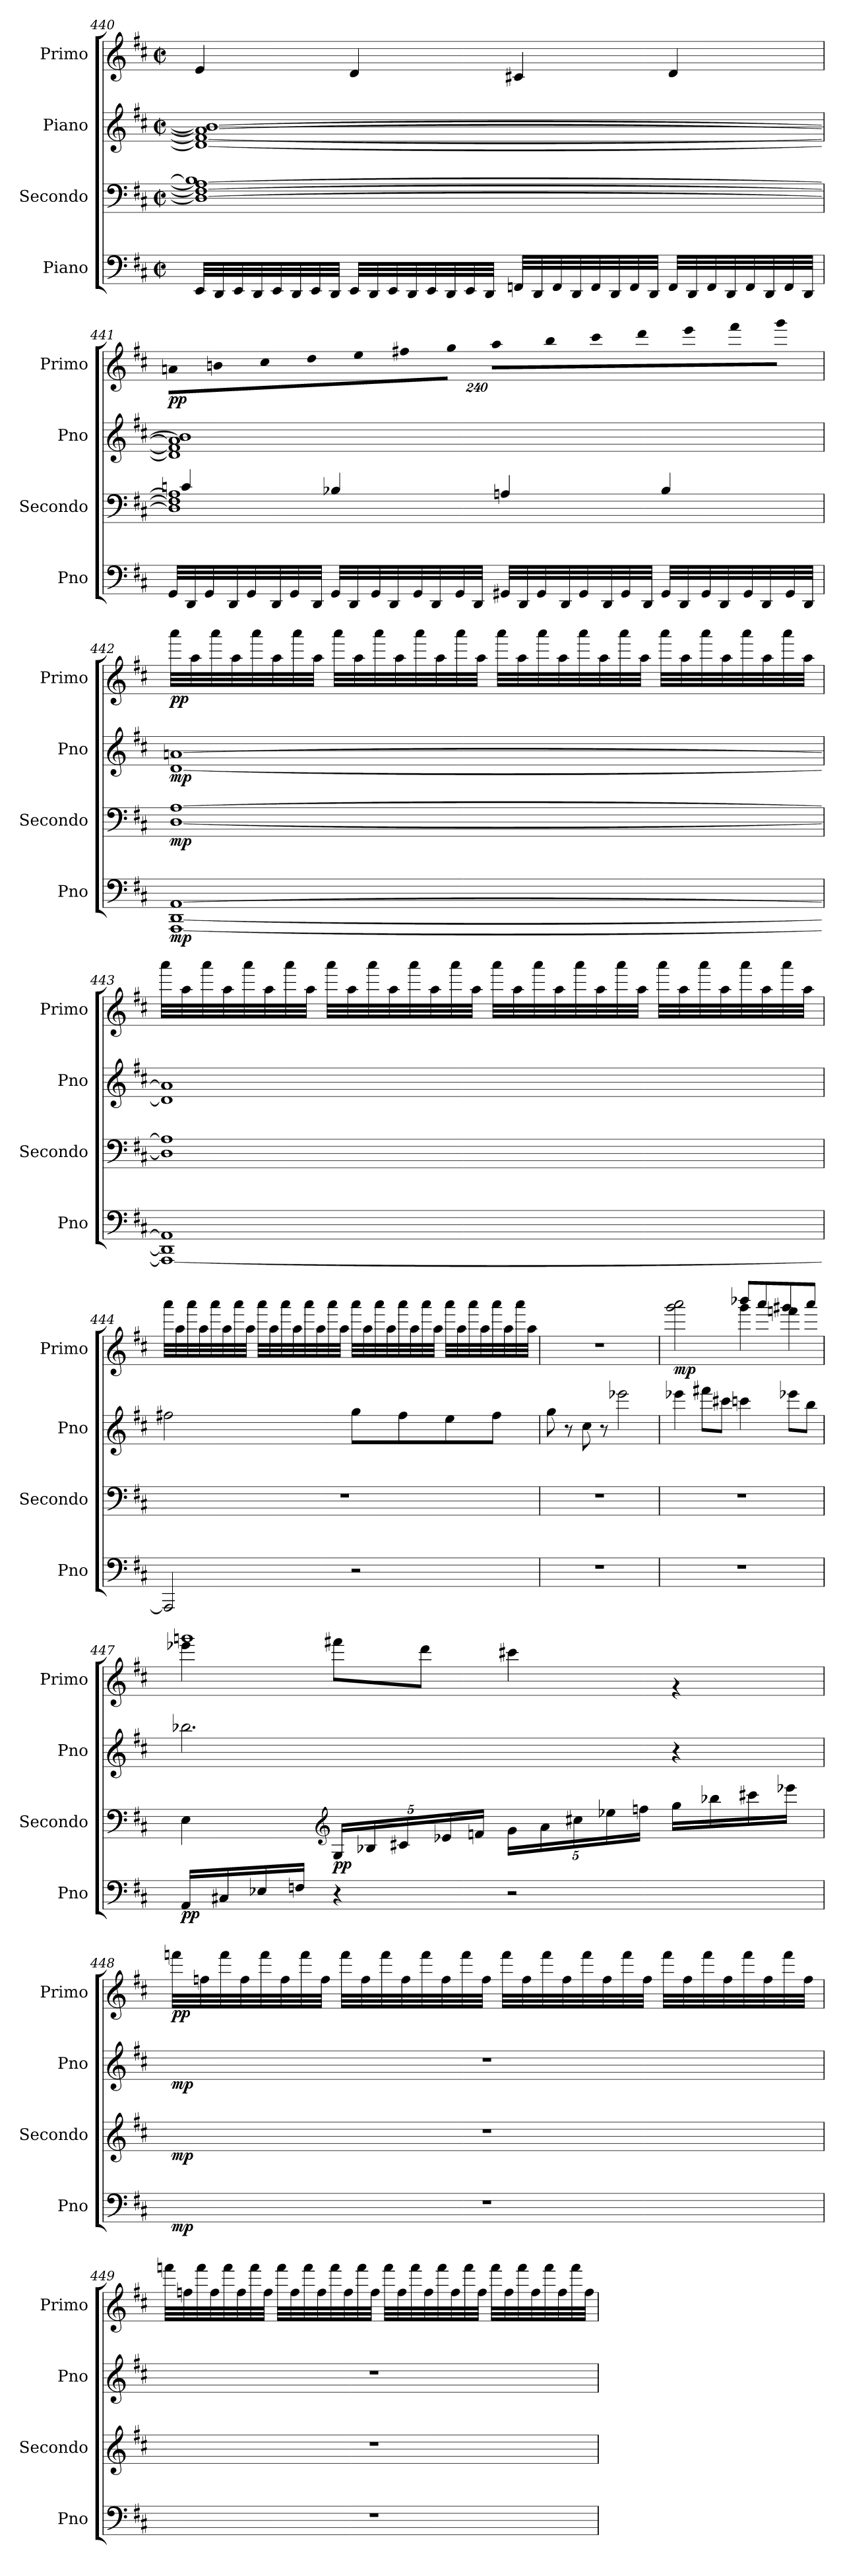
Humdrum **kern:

**kern	**dynam	**kern	**dynam	**kern	**dynam	**kern	**dynam
*part4	*part4	*part3	*part3	*part2	*part2	*part1	*part1
*staff4	*staff4	*staff3	*staff3	*staff2	*staff2	*staff1	*staff1
*I"Piano	*	*I"Secondo	*	*I"Piano	*	*I"Primo	*
*I'Pno	*	*I'Secondo	*	*I'Pno	*	*I'Primo	*
!!LO:PB:g=z
*clefF4	*	*clefF4	*	*clefG2	*	*clefG2	*
*k[f#c#]	*	*k[f#c#]	*	*k[f#c#]	*	*k[f#c#]	*
*M4/4	*	*M4/4	*	*M4/4	*	*M4/4	*
*met(c|)	*	*met(c|)	*	*met(c|)	*	*met(c|)	*
=440	=440	=440	=440	=440	=440	=440	=440
*	*	*^	*	*	*	*	*
32EE/LLL	.	1D_ 1F_ 1A-_	1B-]	.	1d_ 1f_ 1a-_ 1b-_	.	4e/	.
32DD/	.	.	.	.	.	.	.	.
32EE/	.	.	.	.	.	.	.	.
32DD/	.	.	.	.	.	.	.	.
32EE/	.	.	.	.	.	.	.	.
32DD/	.	.	.	.	.	.	.	.
32EE/	.	.	.	.	.	.	.	.
32DD/JJJ	.	.	.	.	.	.	.	.
32EE/LLL	.	.	.	.	.	.	4d/	.
32DD/	.	.	.	.	.	.	.	.
32EE/	.	.	.	.	.	.	.	.
32DD/	.	.	.	.	.	.	.	.
32EE/	.	.	.	.	.	.	.	.
32DD/	.	.	.	.	.	.	.	.
32EE/	.	.	.	.	.	.	.	.
32DD/JJJ	.	.	.	.	.	.	.	.
32FFn/LLL	.	.	.	.	.	.	4c#X/	.
32DD/	.	.	.	.	.	.	.	.
32FF/	.	.	.	.	.	.	.	.
32DD/	.	.	.	.	.	.	.	.
32FF/	.	.	.	.	.	.	.	.
32DD/	.	.	.	.	.	.	.	.
32FF/	.	.	.	.	.	.	.	.
32DD/JJJ	.	.	.	.	.	.	.	.
32FF/LLL	.	.	.	.	.	.	4d/	.
32DD/	.	.	.	.	.	.	.	.
32FF/	.	.	.	.	.	.	.	.
32DD/	.	.	.	.	.	.	.	.
32FF/	.	.	.	.	.	.	.	.
32DD/	.	.	.	.	.	.	.	.
32FF/	.	.	.	.	.	.	.	.
32DD/JJJ	.	.	.	.	.	.	.	.
!!LO:LB:g=z
=441	=441	=441	=441	=441	=441	=441	=441	=441
*	*	*	*	*	*	*	*Xbrackettup	*
!	!	!	!	!	!	!	!LO:N:vis=32	!LO:DY:b
32GG/LLL	.	1D] 1F] 1A-]	4cn/	.	1d] 1f] 1a-] 1b-]	.	1920%137an\LLL	pp
32DD/	.	.	.	.	.	.	.	.
32GG/	.	.	.	.	.	.	.	.
!	!	!	!	!	!	!	!LO:N:vis=32	!
.	.	.	.	.	.	.	1920%137bn\	.
32DD/	.	.	.	.	.	.	.	.
32GG/	.	.	.	.	.	.	.	.
!	!	!	!	!	!	!	!LO:N:vis=32	!
.	.	.	.	.	.	.	1920%137cc#\	.
32DD/	.	.	.	.	.	.	.	.
32GG/	.	.	.	.	.	.	.	.
!	!	!	!	!	!	!	!LO:N:vis=32	!
.	.	.	.	.	.	.	1920%137dd\	.
32DD/JJJ	.	.	.	.	.	.	.	.
32GG/LLL	.	.	4B-X/	.	.	.	.	.
32DD/	.	.	.	.	.	.	.	.
!	!	!	!	!	!	!	!LO:N:vis=32	!
.	.	.	.	.	.	.	1920%137ee\	.
32GG/	.	.	.	.	.	.	.	.
32DD/	.	.	.	.	.	.	.	.
!	!	!	!	!	!	!	!LO:N:vis=32	!
.	.	.	.	.	.	.	1920%137ff#X\	.
32GG/	.	.	.	.	.	.	.	.
32DD/	.	.	.	.	.	.	.	.
!	!	!	!	!	!	!	!LO:N:vis=32	!
.	.	.	.	.	.	.	1920%137gg\JJJ	.
32GG/	.	.	.	.	.	.	.	.
32DD/JJJ	.	.	.	.	.	.	.	.
!	!	!	!	!	!	!	!LO:N:vis=32	!
.	.	.	.	.	.	.	1920%137aa\LLL	.
32GG#X/LLL	.	.	4An/	.	.	.	.	.
32DD/	.	.	.	.	.	.	.	.
32GG#/	.	.	.	.	.	.	.	.
!	!	!	!	!	!	!	!LO:N:vis=32	!
.	.	.	.	.	.	.	1920%137bb\	.
32DD/	.	.	.	.	.	.	.	.
32GG#/	.	.	.	.	.	.	.	.
!	!	!	!	!	!	!	!LO:N:vis=32	!
.	.	.	.	.	.	.	1920%137ccc#\	.
32DD/	.	.	.	.	.	.	.	.
32GG#/	.	.	.	.	.	.	.	.
!	!	!	!	!	!	!	!LO:N:vis=32	!
.	.	.	.	.	.	.	1920%137ddd\	.
32DD/JJJ	.	.	.	.	.	.	.	.
32GG#/LLL	.	.	4B-/	.	.	.	.	.
32DD/	.	.	.	.	.	.	.	.
!	!	!	!	!	!	!	!LO:N:vis=32	!
.	.	.	.	.	.	.	1920%137eee\	.
32GG#/	.	.	.	.	.	.	.	.
32DD/	.	.	.	.	.	.	.	.
!	!	!	!	!	!	!	!LO:N:vis=32	!
.	.	.	.	.	.	.	1920%137fff#\	.
32GG#/	.	.	.	.	.	.	.	.
32DD/	.	.	.	.	.	.	.	.
!	!	!	!	!	!	!	!LO:N:vis=32	!
.	.	.	.	.	.	.	1920%137ggg\JJJ	.
32GG#/	.	.	.	.	.	.	.	.
32DD/JJJ	.	.	.	.	.	.	.	.
.	.	.	.	.	.	.	960ryy	.
*	*	*v	*v	*	*	*	*	*
!!LO:PB:g=z
=442	=442	=442	=442	=442	=442	=442	=442
!	!LO:DY:b	!	!LO:DY:b	!	!LO:DY:b	!	!LO:DY:b
[1AAA [1DD [1AA	mp	[1D [1A	mp	[1d [1an	mp	32aaa\LLL	pp
.	.	.	.	.	.	32aa\	.
.	.	.	.	.	.	32aaa\	.
.	.	.	.	.	.	32aa\	.
.	.	.	.	.	.	32aaa\	.
.	.	.	.	.	.	32aa\	.
.	.	.	.	.	.	32aaa\	.
.	.	.	.	.	.	32aa\JJJ	.
.	.	.	.	.	.	32aaa\LLL	.
.	.	.	.	.	.	32aa\	.
.	.	.	.	.	.	32aaa\	.
.	.	.	.	.	.	32aa\	.
.	.	.	.	.	.	32aaa\	.
.	.	.	.	.	.	32aa\	.
.	.	.	.	.	.	32aaa\	.
.	.	.	.	.	.	32aa\JJJ	.
.	.	.	.	.	.	32aaa\LLL	.
.	.	.	.	.	.	32aa\	.
.	.	.	.	.	.	32aaa\	.
.	.	.	.	.	.	32aa\	.
.	.	.	.	.	.	32aaa\	.
.	.	.	.	.	.	32aa\	.
.	.	.	.	.	.	32aaa\	.
.	.	.	.	.	.	32aa\JJJ	.
.	.	.	.	.	.	32aaa\LLL	.
.	.	.	.	.	.	32aa\	.
.	.	.	.	.	.	32aaa\	.
.	.	.	.	.	.	32aa\	.
.	.	.	.	.	.	32aaa\	.
.	.	.	.	.	.	32aa\	.
.	.	.	.	.	.	32aaa\	.
.	.	.	.	.	.	32aa\JJJ	.
!!LO:LB:g=z
=443	=443	=443	=443	=443	=443	=443	=443
1AAA_ 1DD] 1AA]	.	1D] 1A]	.	1d] 1an]	.	32aaa\LLL	.
.	.	.	.	.	.	32aa\	.
.	.	.	.	.	.	32aaa\	.
.	.	.	.	.	.	32aa\	.
.	.	.	.	.	.	32aaa\	.
.	.	.	.	.	.	32aa\	.
.	.	.	.	.	.	32aaa\	.
.	.	.	.	.	.	32aa\JJJ	.
.	.	.	.	.	.	32aaa\LLL	.
.	.	.	.	.	.	32aa\	.
.	.	.	.	.	.	32aaa\	.
.	.	.	.	.	.	32aa\	.
.	.	.	.	.	.	32aaa\	.
.	.	.	.	.	.	32aa\	.
.	.	.	.	.	.	32aaa\	.
.	.	.	.	.	.	32aa\JJJ	.
.	.	.	.	.	.	32aaa\LLL	.
.	.	.	.	.	.	32aa\	.
.	.	.	.	.	.	32aaa\	.
.	.	.	.	.	.	32aa\	.
.	.	.	.	.	.	32aaa\	.
.	.	.	.	.	.	32aa\	.
.	.	.	.	.	.	32aaa\	.
.	.	.	.	.	.	32aa\JJJ	.
.	.	.	.	.	.	32aaa\LLL	.
.	.	.	.	.	.	32aa\	.
.	.	.	.	.	.	32aaa\	.
.	.	.	.	.	.	32aa\	.
.	.	.	.	.	.	32aaa\	.
.	.	.	.	.	.	32aa\	.
.	.	.	.	.	.	32aaa\	.
.	.	.	.	.	.	32aa\JJJ	.
!!LO:PB:g=z
=444	=444	=444	=444	=444	=444	=444	=444
2AAA/]	.	1r	.	2ff#X\	.	32aaa\LLL	.
.	.	.	.	.	.	32aa\	.
.	.	.	.	.	.	32aaa\	.
.	.	.	.	.	.	32aa\	.
.	.	.	.	.	.	32aaa\	.
.	.	.	.	.	.	32aa\	.
.	.	.	.	.	.	32aaa\	.
.	.	.	.	.	.	32aa\JJJ	.
.	.	.	.	.	.	32aaa\LLL	.
.	.	.	.	.	.	32aa\	.
.	.	.	.	.	.	32aaa\	.
.	.	.	.	.	.	32aa\	.
.	.	.	.	.	.	32aaa\	.
.	.	.	.	.	.	32aa\	.
.	.	.	.	.	.	32aaa\	.
.	.	.	.	.	.	32aa\JJJ	.
2r	.	.	.	8gg\L	.	32aaa\LLL	.
.	.	.	.	.	.	32aa\	.
.	.	.	.	.	.	32aaa\	.
.	.	.	.	.	.	32aa\	.
.	.	.	.	8ff#\	.	32aaa\	.
.	.	.	.	.	.	32aa\	.
.	.	.	.	.	.	32aaa\	.
.	.	.	.	.	.	32aa\JJJ	.
.	.	.	.	8ee\	.	32aaa\LLL	.
.	.	.	.	.	.	32aa\	.
.	.	.	.	.	.	32aaa\	.
.	.	.	.	.	.	32aa\	.
.	.	.	.	8ff#\J	.	32aaa\	.
.	.	.	.	.	.	32aa\	.
.	.	.	.	.	.	32aaa\	.
.	.	.	.	.	.	32aa\JJJ	.
!!LO:LB:g=z
=445	=445	=445	=445	=445	=445	=445	=445
1r	.	1r	.	8gg\	.	1r	.
.	.	.	.	8r	.	.	.
.	.	.	.	8cc#\	.	.	.
.	.	.	.	8r	.	.	.
.	.	.	.	2eee-X\	.	.	.
=446	=446	=446	=446	=446	=446	=446	=446
*	*	*	*	*	*	*^	*
!	!	!	!	!	!	!	!	!LO:DY:b
1r	.	1r	.	4eee-X\	.	2ggg\ 2aaa\	2ryy	mp
.	.	.	.	8fff#X\L	.	.	.	.
.	.	.	.	8ccc#X\J	.	.	.	.
.	.	.	.	4cccn\	.	4ggg\	8bbb-X/L	.
.	.	.	.	.	.	.	8aaa/	.
.	.	.	.	8eee-X\L	.	4fffn\	8ggg#X/	.
.	.	.	.	8bb\J	.	.	8aaa/J	.
!!LO:PB:g=z	!!
=447	=447	=447	=447	=447	=447	=447	=447	=447
!	!LO:DY:b	!	!	!	!	!	!	!
16AA/LL	pp	4E\	.	2.bb-X\	.	1gggn	4eee-X\	.
16C#X/	.	.	.	.	.	.	.	.
16E-X/	.	.	.	.	.	.	.	.
*	*	*clefG2	*	*	*	*	*	*
16Fn/JJ	.	.	.	.	.	.	.	.
*	*	*Xbrackettup	*	*	*	*	*	*
!	!	!	!LO:DY:b	!	!	!	!	!
4r	.	20G/LL	pp	.	.	.	8fff#X\L	.
.	.	20B-X/	.	.	.	.	.	.
.	.	20c#X/	.	.	.	.	.	.
.	.	.	.	.	.	.	8ddd\J	.
.	.	20e-X/	.	.	.	.	.	.
.	.	20fn/JJ	.	.	.	.	.	.
2r	.	20g\LL	.	.	.	.	4ccc#X\	.
.	.	20a\	.	.	.	.	.	.
.	.	20cc#X\	.	.	.	.	.	.
.	.	20ee-X\	.	.	.	.	.	.
.	.	20ffn\JJ	.	.	.	.	.	.
.	.	16gg\LL	.	4r	.	.	4r	.
.	.	16bb-X\	.	.	.	.	.	.
.	.	16ccc#X\	.	.	.	.	.	.
.	.	16eee-X\JJ	.	.	.	.	.	.
*	*	*	*	*	*	*v	*v	*
!!LO:PB:g=z
=448	=448	=448	=448	=448	=448	=448	=448
!	!LO:DY:b	!	!LO:DY:b	!	!LO:DY:b	!	!LO:DY:b
1r	mp	1r	mp	1r	mp	32fffn\LLL	pp
.	.	.	.	.	.	32ffn\	.
.	.	.	.	.	.	32fff\	.
.	.	.	.	.	.	32ff\	.
.	.	.	.	.	.	32fff\	.
.	.	.	.	.	.	32ff\	.
.	.	.	.	.	.	32fff\	.
.	.	.	.	.	.	32ff\JJJ	.
.	.	.	.	.	.	32fff\LLL	.
.	.	.	.	.	.	32ff\	.
.	.	.	.	.	.	32fff\	.
.	.	.	.	.	.	32ff\	.
.	.	.	.	.	.	32fff\	.
.	.	.	.	.	.	32ff\	.
.	.	.	.	.	.	32fff\	.
.	.	.	.	.	.	32ff\JJJ	.
.	.	.	.	.	.	32fff\LLL	.
.	.	.	.	.	.	32ff\	.
.	.	.	.	.	.	32fff\	.
.	.	.	.	.	.	32ff\	.
.	.	.	.	.	.	32fff\	.
.	.	.	.	.	.	32ff\	.
.	.	.	.	.	.	32fff\	.
.	.	.	.	.	.	32ff\JJJ	.
.	.	.	.	.	.	32fff\LLL	.
.	.	.	.	.	.	32ff\	.
.	.	.	.	.	.	32fff\	.
.	.	.	.	.	.	32ff\	.
.	.	.	.	.	.	32fff\	.
.	.	.	.	.	.	32ff\	.
.	.	.	.	.	.	32fff\	.
.	.	.	.	.	.	32ff\JJJ	.
!!LO:LB:g=z
=449	=449	=449	=449	=449	=449	=449	=449
1r	.	1r	.	1r	.	32fffn\LLL	.
.	.	.	.	.	.	32ffn\	.
.	.	.	.	.	.	32fff\	.
.	.	.	.	.	.	32ff\	.
.	.	.	.	.	.	32fff\	.
.	.	.	.	.	.	32ff\	.
.	.	.	.	.	.	32fff\	.
.	.	.	.	.	.	32ff\JJJ	.
.	.	.	.	.	.	32fff\LLL	.
.	.	.	.	.	.	32ff\	.
.	.	.	.	.	.	32fff\	.
.	.	.	.	.	.	32ff\	.
.	.	.	.	.	.	32fff\	.
.	.	.	.	.	.	32ff\	.
.	.	.	.	.	.	32fff\	.
.	.	.	.	.	.	32ff\JJJ	.
.	.	.	.	.	.	32fff\LLL	.
.	.	.	.	.	.	32ff\	.
.	.	.	.	.	.	32fff\	.
.	.	.	.	.	.	32ff\	.
.	.	.	.	.	.	32fff\	.
.	.	.	.	.	.	32ff\	.
.	.	.	.	.	.	32fff\	.
.	.	.	.	.	.	32ff\JJJ	.
.	.	.	.	.	.	32fff\LLL	.
.	.	.	.	.	.	32ff\	.
.	.	.	.	.	.	32fff\	.
.	.	.	.	.	.	32ff\	.
.	.	.	.	.	.	32fff\	.
.	.	.	.	.	.	32ff\	.
.	.	.	.	.	.	32fff\	.
.	.	.	.	.	.	32ff\JJJ	.
=	=	=	=	=	=	=	=
*-	*-	*-	*-	*-	*-	*-	*-
